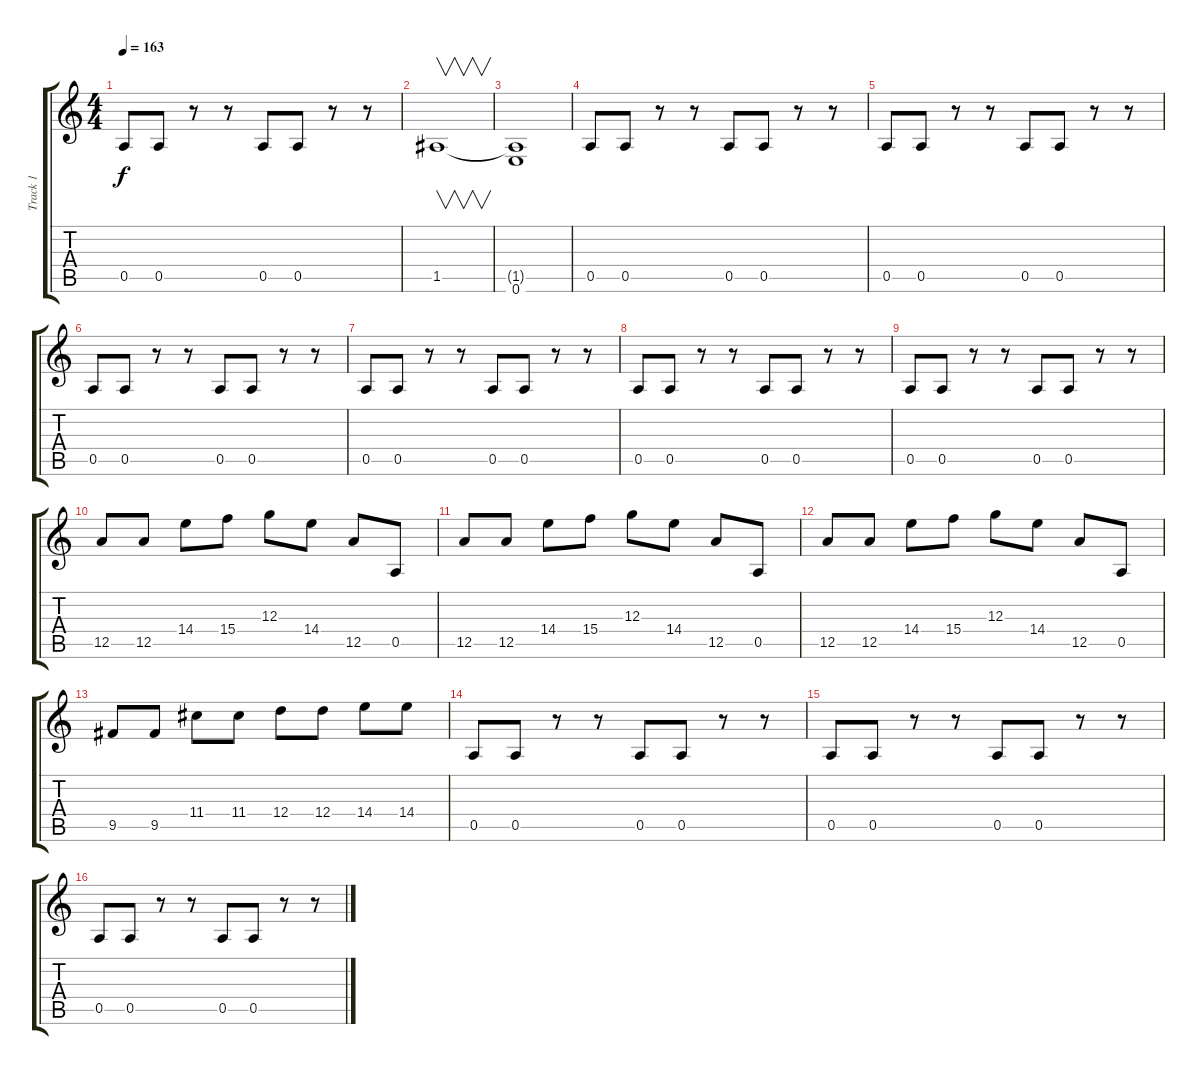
\track ("Track 1" "Track 1") {instrument distortionguitar}
\staff {score tabs}
\tuning (E4 B3 G3 D3 A2 E2) {hide}
\ts (4 4)
\tempo 163
\clef g2
\ks c
0.5.8{dy f} 0.5.8 r.8 r.8 0.5.8 0.5.8 r.8 r.8 |
1.5.1{v} |
(1.5{t} 0.6).1 |
0.5.8 0.5.8 r.8 r.8 0.5.8 0.5.8 r.8 r.8 |
0.5.8 0.5.8 r.8 r.8 0.5.8 0.5.8 r.8 r.8 |
0.5.8 0.5.8 r.8 r.8 0.5.8 0.5.8 r.8 r.8 |
0.5.8 0.5.8 r.8 r.8 0.5.8 0.5.8 r.8 r.8 |
0.5.8 0.5.8 r.8 r.8 0.5.8 0.5.8 r.8 r.8 |
0.5.8 0.5.8 r.8 r.8 0.5.8 0.5.8 r.8 r.8 |
12.5.8 12.5.8 14.4.8 15.4.8 12.3.8 14.4.8 12.5.8 0.5.8 |
12.5.8 12.5.8 14.4.8 15.4.8 12.3.8 14.4.8 12.5.8 0.5.8 |
12.5.8 12.5.8 14.4.8 15.4.8 12.3.8 14.4.8 12.5.8 0.5.8 |
9.5.8 9.5.8 11.4.8 11.4.8 12.4.8 12.4.8 14.4.8 14.4.8 |
0.5.8 0.5.8 r.8 r.8 0.5.8 0.5.8 r.8 r.8 |
0.5.8 0.5.8 r.8 r.8 0.5.8 0.5.8 r.8 r.8 |
0.5.8 0.5.8 r.8 r.8 0.5.8 0.5.8 r.8 r.8
